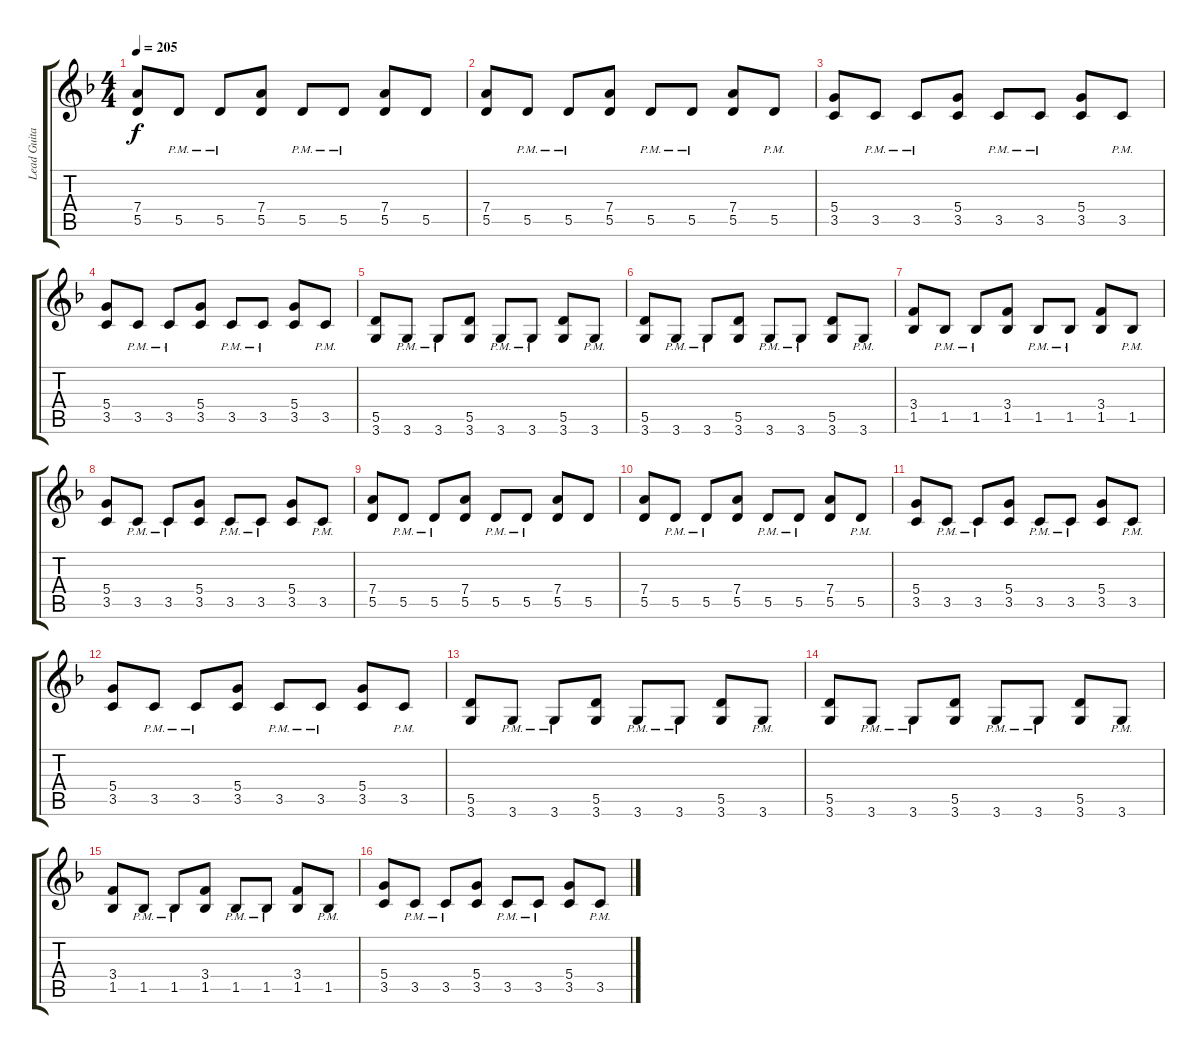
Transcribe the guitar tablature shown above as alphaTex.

\track ("Lead Guitar" "Lead Guita") {instrument distortionguitar}
\staff {score tabs}
\tuning (E4 B3 G3 D3 A2 E2) {hide}
\ts (4 4)
\tempo 205
\clef g2
\ks f
(7.4 5.5).8{dy f} 5.5{pm}.8 5.5{pm}.8 (7.4 5.5).8 5.5{pm}.8 5.5{pm}.8 (7.4 5.5).8 5.5.8 |
(7.4 5.5).8 5.5{pm}.8 5.5{pm}.8 (7.4 5.5).8 5.5{pm}.8 5.5{pm}.8 (7.4 5.5).8 5.5{pm}.8 |
(5.4 3.5).8 3.5{pm}.8 3.5{pm}.8 (5.4 3.5).8 3.5{pm}.8 3.5{pm}.8 (5.4 3.5).8 3.5{pm}.8 |
(5.4 3.5).8 3.5{pm}.8 3.5{pm}.8 (5.4 3.5).8 3.5{pm}.8 3.5{pm}.8 (5.4 3.5).8 3.5{pm}.8 |
(5.5 3.6).8 3.6{pm}.8 3.6{pm}.8 (5.5 3.6).8 3.6{pm}.8 3.6{pm}.8 (5.5 3.6).8 3.6{pm}.8 |
(5.5 3.6).8 3.6{pm}.8 3.6{pm}.8 (5.5 3.6).8 3.6{pm}.8 3.6{pm}.8 (5.5 3.6).8 3.6{pm}.8 |
(3.4 1.5).8 1.5{pm}.8 1.5{pm}.8 (3.4 1.5).8 1.5{pm}.8 1.5{pm}.8 (3.4 1.5).8 1.5{pm}.8 |
(5.4 3.5).8 3.5{pm}.8 3.5{pm}.8 (5.4 3.5).8 3.5{pm}.8 3.5{pm}.8 (5.4 3.5).8 3.5{pm}.8 |
(7.4 5.5).8 5.5{pm}.8 5.5{pm}.8 (7.4 5.5).8 5.5{pm}.8 5.5{pm}.8 (7.4 5.5).8 5.5.8 |
(7.4 5.5).8 5.5{pm}.8 5.5{pm}.8 (7.4 5.5).8 5.5{pm}.8 5.5{pm}.8 (7.4 5.5).8 5.5{pm}.8 |
(5.4 3.5).8 3.5{pm}.8 3.5{pm}.8 (5.4 3.5).8 3.5{pm}.8 3.5{pm}.8 (5.4 3.5).8 3.5{pm}.8 |
(5.4 3.5).8 3.5{pm}.8 3.5{pm}.8 (5.4 3.5).8 3.5{pm}.8 3.5{pm}.8 (5.4 3.5).8 3.5{pm}.8 |
(5.5 3.6).8 3.6{pm}.8 3.6{pm}.8 (5.5 3.6).8 3.6{pm}.8 3.6{pm}.8 (5.5 3.6).8 3.6{pm}.8 |
(5.5 3.6).8 3.6{pm}.8 3.6{pm}.8 (5.5 3.6).8 3.6{pm}.8 3.6{pm}.8 (5.5 3.6).8 3.6{pm}.8 |
(3.4 1.5).8 1.5{pm}.8 1.5{pm}.8 (3.4 1.5).8 1.5{pm}.8 1.5{pm}.8 (3.4 1.5).8 1.5{pm}.8 |
(5.4 3.5).8 3.5{pm}.8 3.5{pm}.8 (5.4 3.5).8 3.5{pm}.8 3.5{pm}.8 (5.4 3.5).8 3.5{pm}.8
